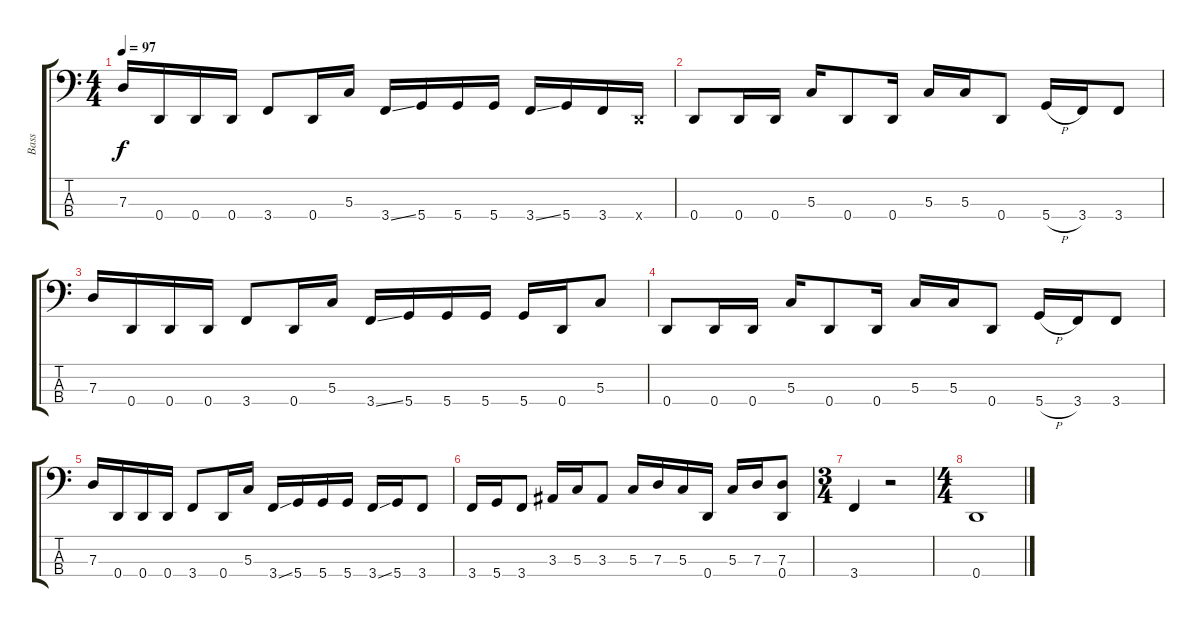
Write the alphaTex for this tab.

\track ("Bass" "Bass") {instrument electricbassfinger}
\staff {score tabs}
\tuning (F2 C2 G1 D1) {hide}
\ts (4 4)
\tempo 97
\clef f4
\ks c
7.3.16{dy f} 0.4.16 0.4.16 0.4.16 3.4.8 0.4.16 5.3.16 3.4{ss}.16 5.4.16 5.4.16 5.4.16 3.4{ss}.16 5.4.16 3.4.16 0.4{x}.16 |
0.4.8 0.4.16 0.4.16 5.3.16 0.4.8 0.4.16 5.3.16 5.3.16 0.4.8 5.4{h}.16 3.4.16 3.4.8 |
7.3.16 0.4.16 0.4.16 0.4.16 3.4.8 0.4.16 5.3.16 3.4{ss}.16 5.4.16 5.4.16 5.4.16 5.4.16 0.4.16 5.3.8 |
0.4.8 0.4.16 0.4.16 5.3.16 0.4.8 0.4.16 5.3.16 5.3.16 0.4.8 5.4{h}.16 3.4.16 3.4.8 |
7.3.16 0.4.16 0.4.16 0.4.16 3.4.8 0.4.16 5.3.16 3.4{ss}.16 5.4.16 5.4.16 5.4.16 3.4{ss}.16 5.4.16 3.4.8 |
3.4.16 5.4.16 3.4.8 3.3.16 5.3.16 3.3.8 5.3.16 7.3.16 5.3.16 0.4.16 5.3.16 7.3.16 (7.3 0.4).8 |
\ts (3 4)
3.4.4 r.2 |
\ts (4 4)
0.4.1
